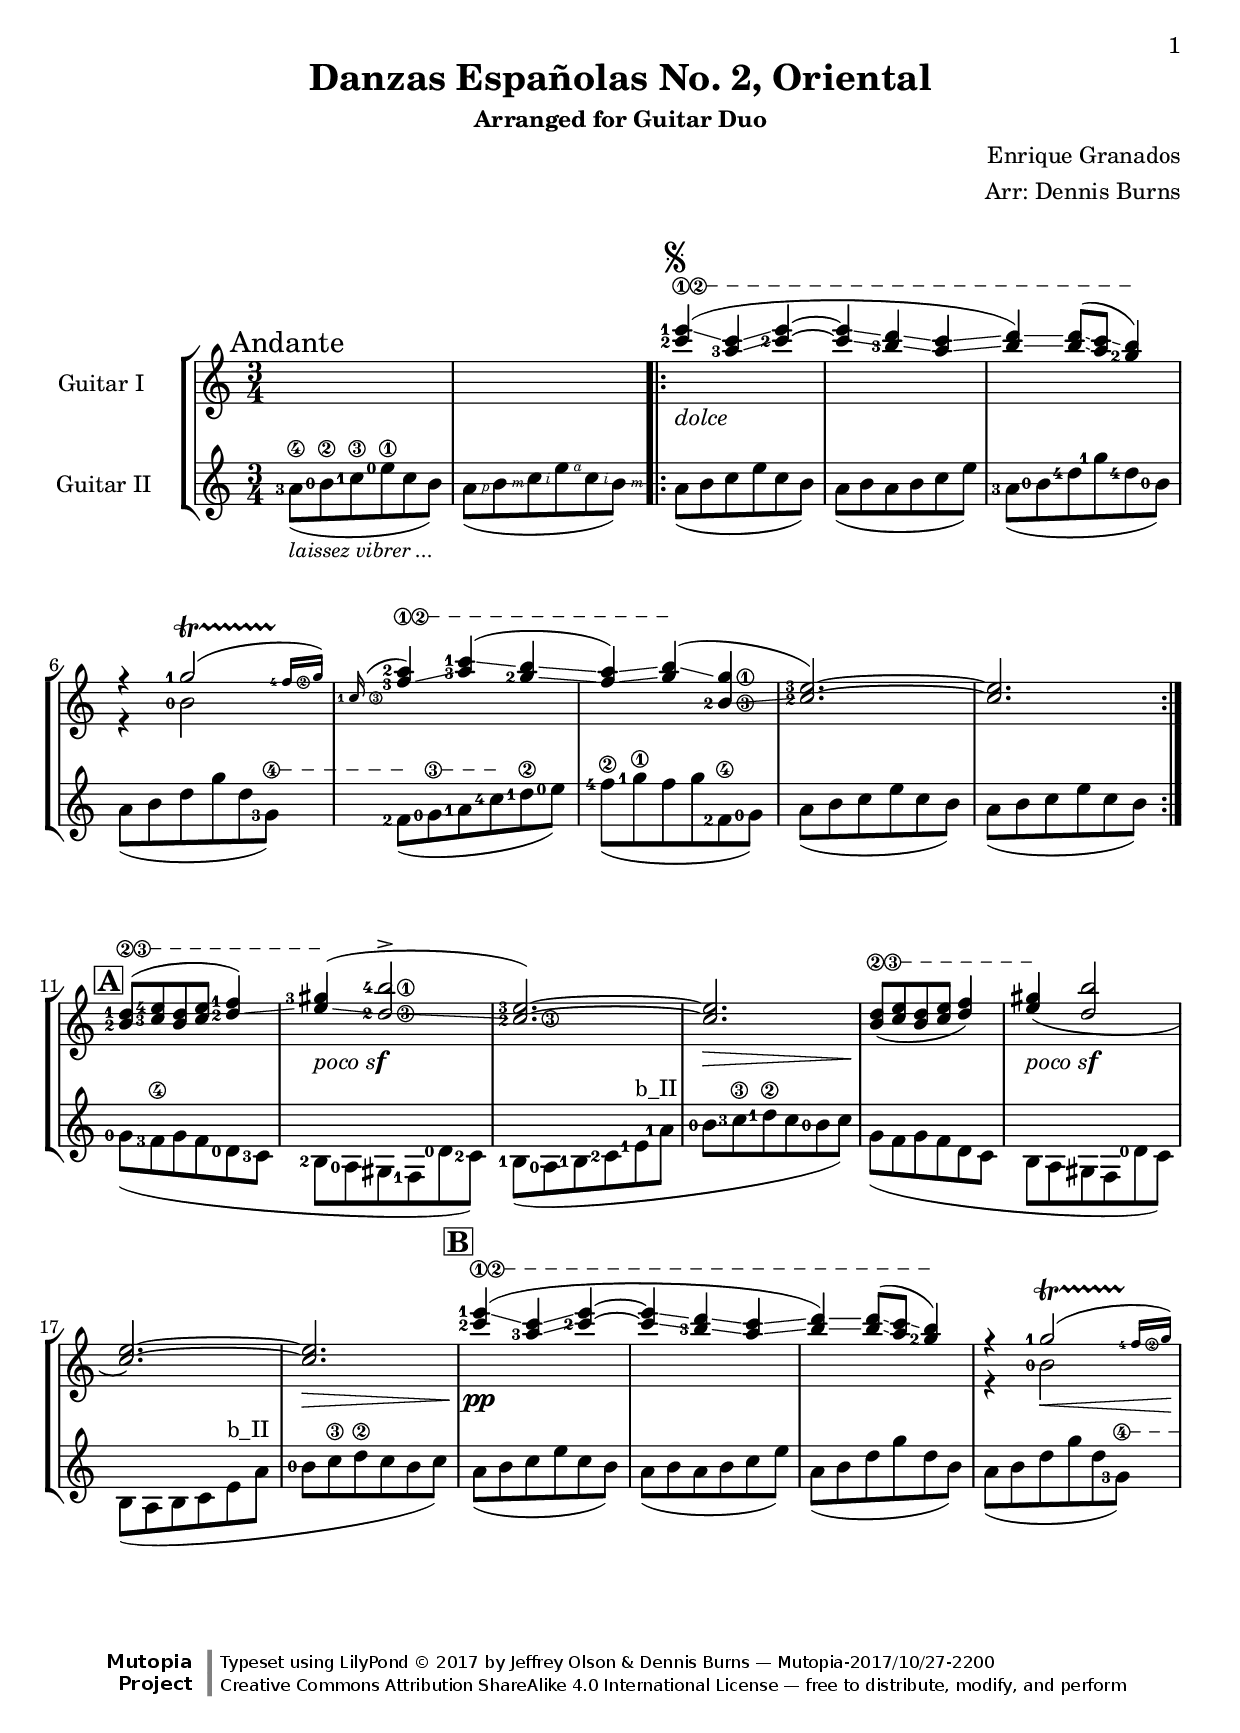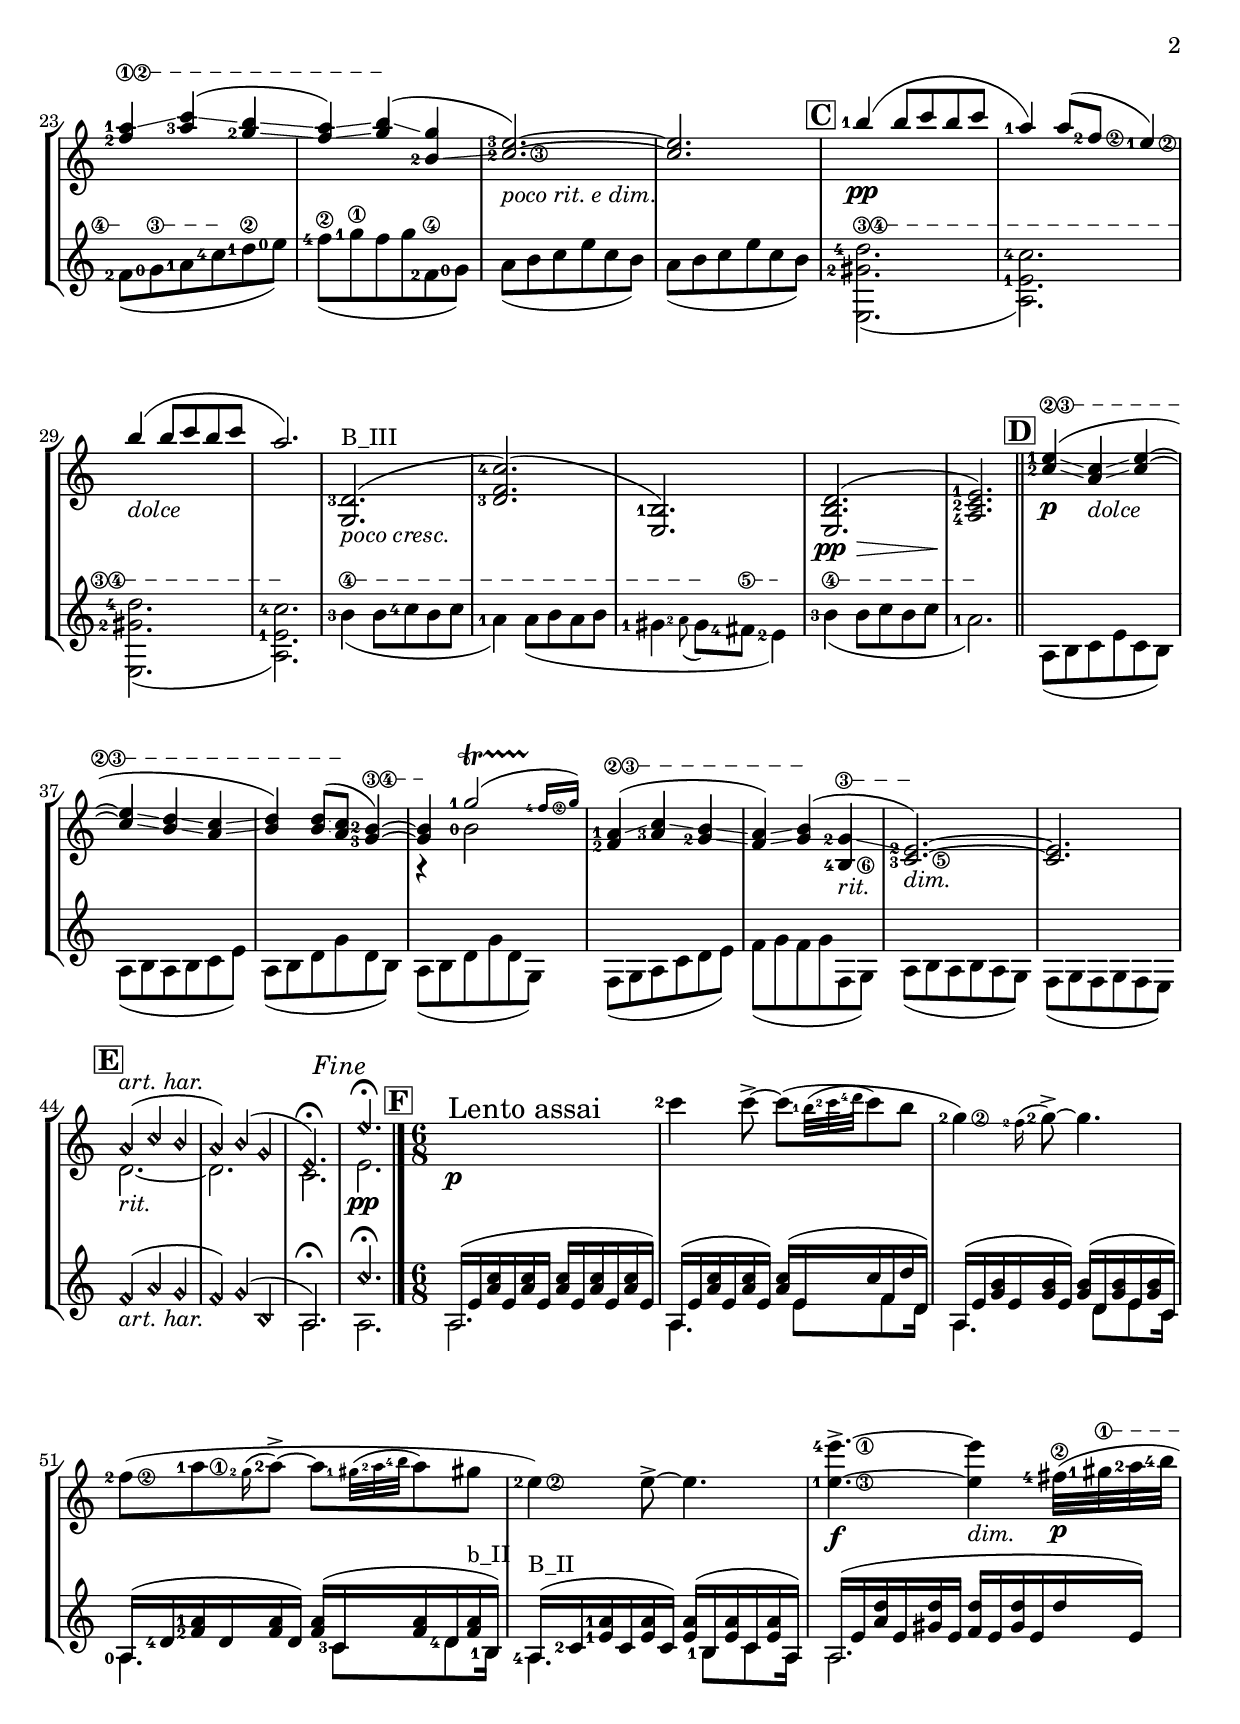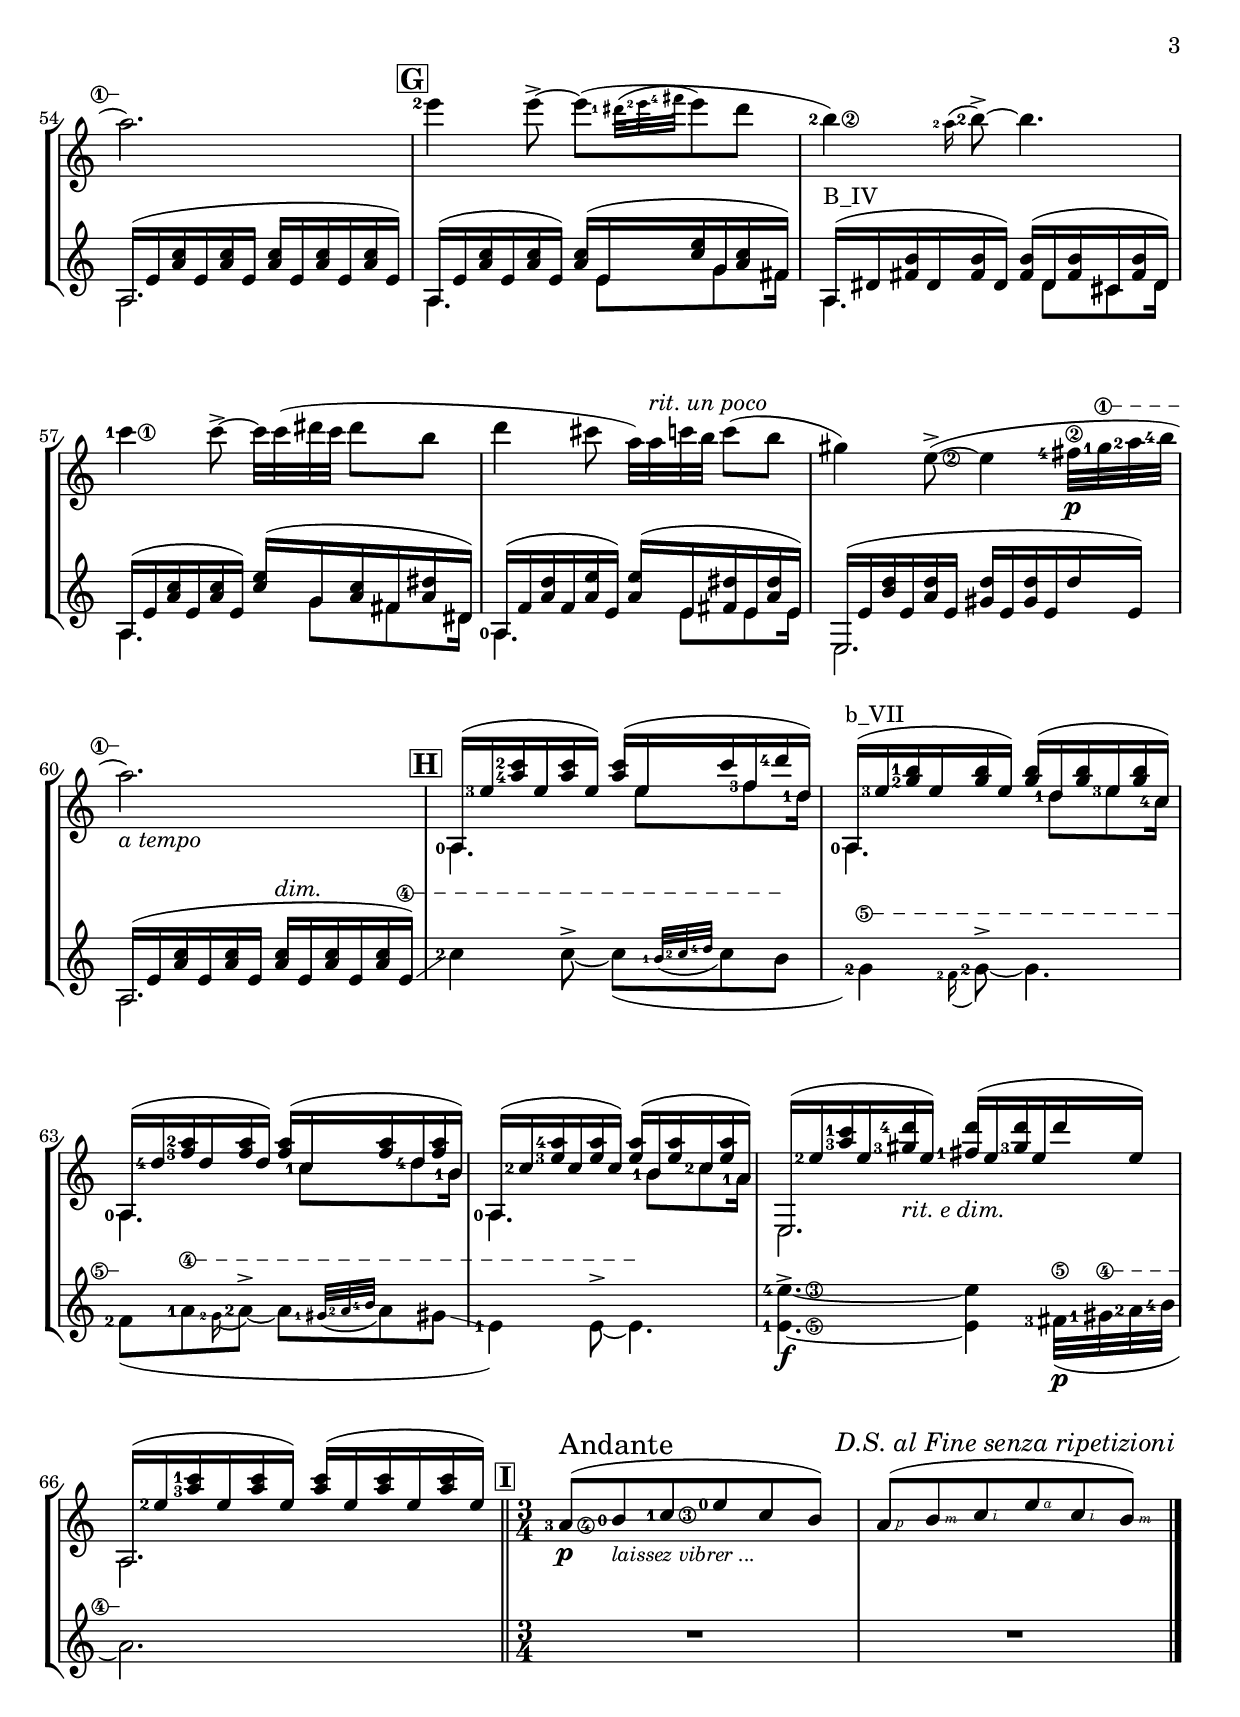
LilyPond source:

\version "2.18.2"

\header {
 title = "Danzas Españolas No. 2, Oriental"
 subtitle = \markup { \smaller "Arranged for Guitar Duo" }
 composer = "Enrique Granados" % d.1916
 arranger = "Arr: Dennis Burns"
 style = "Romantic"
 date = "1890"
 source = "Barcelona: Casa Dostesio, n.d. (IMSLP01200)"
 mytagline = ##f

 %            o_
 %       (\___\/_____/)
 %  ~ ~ ~ ~ ~ / ~ ~ ~ ~ ~ ~ ~
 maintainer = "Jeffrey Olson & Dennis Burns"
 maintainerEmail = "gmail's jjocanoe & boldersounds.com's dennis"
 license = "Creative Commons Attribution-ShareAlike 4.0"

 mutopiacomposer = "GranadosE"
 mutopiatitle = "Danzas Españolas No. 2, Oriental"
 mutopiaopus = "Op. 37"
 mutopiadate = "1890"
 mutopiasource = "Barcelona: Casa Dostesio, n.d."
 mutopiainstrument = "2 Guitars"

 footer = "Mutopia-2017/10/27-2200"
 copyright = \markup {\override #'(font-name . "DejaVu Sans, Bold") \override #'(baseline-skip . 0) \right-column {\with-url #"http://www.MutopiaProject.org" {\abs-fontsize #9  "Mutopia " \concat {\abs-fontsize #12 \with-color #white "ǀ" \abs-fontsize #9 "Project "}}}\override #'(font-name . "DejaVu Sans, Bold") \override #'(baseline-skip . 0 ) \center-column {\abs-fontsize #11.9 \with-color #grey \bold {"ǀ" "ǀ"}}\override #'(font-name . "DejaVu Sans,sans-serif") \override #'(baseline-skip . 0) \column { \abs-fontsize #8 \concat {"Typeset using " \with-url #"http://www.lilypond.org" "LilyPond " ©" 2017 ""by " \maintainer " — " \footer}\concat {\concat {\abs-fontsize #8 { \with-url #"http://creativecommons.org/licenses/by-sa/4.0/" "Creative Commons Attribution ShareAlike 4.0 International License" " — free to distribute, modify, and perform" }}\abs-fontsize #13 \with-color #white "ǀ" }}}
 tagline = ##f
}

\paper{
  %#(set-paper-size "a4")      %uncomment to test specific paper size
  %#(set-paper-size "letter")  %uncomment to test specific paper size
  indent = \indent + 8\mm
  top-margin = 8\mm
  bottom-margin = 8\mm
  ragged-last-bottom = ##f
  print-first-page-number = ##t
  evenHeaderMarkup = \oddHeaderMarkup % so all page numbers to right
  oddFooterMarkup = \markup { \column {
      \fill-line { \on-the-fly #first-page \column { \vspace #3 \fromproperty #'header:copyright } }
      \fill-line { \on-the-fly #last-page \fromproperty #'header:mytagline }
    }
  }
  evenFooterMarkup = \oddFooterMarkup
}

% suppress local file system path in pdf
#(ly:set-option 'point-and-click #f)

% guitar neck position indicators
pI    = ^\markup { "I" }
pII   = ^\markup { "II" }
pIII  = ^\markup { "III" }
pIV   = ^\markup { "IV" }
pV    = ^\markup { "V" }
pVI   = ^\markup { "VI" }
pVII  = ^\markup { "VII" }
pVIII = ^\markup { "VIII" }
pIX   = ^\markup { "IX" }
pX    = ^\markup { "X" }
pXI   = ^\markup { "XI" }
pXII  = ^\markup { "XII" }
pXIII = ^\markup { "XIII" }
pXVI  = ^\markup { "XVI" }

% parenthetic position reminders
ppI    = ^\markup { "(I)" }
ppII   = ^\markup { "(II)" }
ppIII  = ^\markup { "(III)" }
ppIV   = ^\markup { "(IV)" }
ppV    = ^\markup { "(V)" }
ppVI   = ^\markup { "(VI)" }
ppVII  = ^\markup { "(VII)" }
ppVIII = ^\markup { "(VIII)" }
ppIX   = ^\markup { "(IX)" }
ppX    = ^\markup { "(X)" }
ppXI   = ^\markup { "(XI)" }
ppXII  = ^\markup { "(XII)" }
ppXIII = ^\markup { "(XIII)" }

% suppress non-barre guitar neck position indicators
pI    = ^\markup { \null }
pII   = ^\markup { \null }
pIII  = ^\markup { \null }
pIV   = ^\markup { \null }
pV    = ^\markup { \null }
pVI   = ^\markup { \null }
pVII  = ^\markup { \null }
pVIII = ^\markup { \null }
pIX   = ^\markup { \null }
pX    = ^\markup { \null }
pXI   = ^\markup { \null }
pXII  = ^\markup { \null }
pXIII = ^\markup { \null }
pXVI  = ^\markup { \null }
ppI    = ^\markup { \null }
ppII   = ^\markup { \null }
ppIII  = ^\markup { \null }
ppIV   = ^\markup { \null }
ppV    = ^\markup { \null }
ppVI   = ^\markup { \null }
ppVII  = ^\markup { \null }
ppVIII = ^\markup { \null }
ppIX   = ^\markup { \null }
ppX    = ^\markup { \null }
ppXI   = ^\markup { \null }
ppXII  = ^\markup { \null }
ppXIII = ^\markup { \null }

% large barre
BpI    = ^\markup { "B_I" }
BpII   = ^\markup { "B_II" }
BpIII  = ^\markup { "B_III" }
BpIV   = ^\markup { "B_IV" }
BpV    = ^\markup { "B_V" }
BpVI   = ^\markup { "B_VI" }
BpVII  = ^\markup { "B_VII" }
BpVIII = ^\markup { "B_VIII" }
BpIX   = ^\markup { "B_IX" }
BpX    = ^\markup { "B_X" }
BpXI   = ^\markup { "B_XI" }
BpXII  = ^\markup { "B_XII" }

% small barre
bpI    = ^\markup { "b_I" }
bpII   = ^\markup { "b_II" }
bpIII  = ^\markup { "b_III" }
bpIV   = ^\markup { "b_IV" }
bpV    = ^\markup { "b_V" }
bpVI   = ^\markup { "b_VI" }
bpVII  = ^\markup { "b_VII" }
bpVIII = ^\markup { "b_VIII" }
bpIX   = ^\markup { "b_IX" }
bpX    = ^\markup { "b_X" }
bpXI   = ^\markup { "b_XI" }
bpXII  = ^\markup { "b_XII" }

% parenthetic small barre
bppI    = ^\markup { "(b_I)" }
bppIII  = ^\markup { "(b_III)" }

% left hand fingering locations
fingerLeft   = \set fingeringOrientations = #'(left)
fingerRight  = \set fingeringOrientations = #'(right)
fingerUp     = \set fingeringOrientations = #'(up)
fingerDown   = \set fingeringOrientations = #'(down)
fingerUpDown = \set fingeringOrientations = #'(up down)
fingerInStaff  = \override Fingering.staff-padding = #'()
fingerOutStaff = \revert Fingering.staff-padding

% right hand fingers
P = \rightHandFinger #1
I = \rightHandFinger #2
M = \rightHandFinger #3
A = \rightHandFinger #4

% right hand fingering locations
rhUp    = \set strokeFingerOrientations = #'(up)
rhDown  = \set strokeFingerOrientations = #'(down)
rhLeft  = \set strokeFingerOrientations = #'(left)
rhRight = \set strokeFingerOrientations = #'(right)

% string number locations
stringUp    = \set stringNumberOrientations = #'(up)
stringDown  = \set stringNumberOrientations = #'(down)
stringLeft  = \set stringNumberOrientations = #'(left)
stringRight = \set stringNumberOrientations = #'(right)

% harmonics
headHarmonic = \override Voice.NoteHead.style = #'harmonic
headRevert = \revert Voice.NoteHead.style

%high notes
hiE   = ^\markup{ \smaller E}
hiF   = ^\markup{ \smaller F}
hiFis = ^\markup{ \smaller \concat{ F \super \sharp }}
hiG   = ^\markup{ \smaller G}
hiGis = ^\markup{ \smaller \concat{ G \super \sharp }}
hiAes = ^\markup{ \smaller \concat{ A \super \flat }}
hiA   = ^\markup{ \smaller A}
hiBes = ^\markup{ \smaller \concat{ B \super \flat }}
hiB   = ^\markup{ \smaller B}

% tuplets
hideTupletNumber = \override TupletNumber.stencil = ##f
unhideTupletNumber = \revert TupletNumber.stencil
hideTupletBracket = \override TupletBracket.bracket-visibility = ##f

% stems
longStem = \override Stem.details.beamed-lengths = #'(5)
shortStem = \override Stem.details.beamed-lengths = #'(3)
revertStemLength = \revert Stem.details.beamed-lengths

% grappoggiaccaturamata
gr =
#(define-music-function (parser location music) (ly:music?)
   #{ \grace { #music } #})
ap =
#(define-music-function (parser location music) (ly:music?)
   #{ \appoggiatura { #music } #})
ac =
#(define-music-function (parser location music) (ly:music?)
   #{ \acciaccatura { #music } #})
fe = \fermata

% from snippets + dashed line
onOneString =
#(define-music-function (parser location strA) (string?)
   #{
     \override TextSpanner.direction = #UP
     \override TextSpanner.style = #'dashed-line
     \override TextSpanner.dash-fraction = #.5
     \override TextSpanner.dash-period = #2.0
     \override TextSpanner.font-size = #-5
     \override TextSpanner.bound-details.left.stencil-align-dir-y = #CENTER
     \override TextSpanner.bound-details.left.text =
       \markup  { \circle \number #strA }
   #})
onTwoStrings =
#(define-music-function (parser location strA strB) (string? string?)
   #{
     \override TextSpanner.direction = #UP
     \override TextSpanner.style = #'dashed-line
     \override TextSpanner.dash-fraction = #.5
     \override TextSpanner.dash-period = #2.0
     \override TextSpanner.font-size = #-5
     \override TextSpanner.bound-details.left.stencil-align-dir-y = #CENTER
     \override TextSpanner.bound-details.left.text =
       \markup \concat { \circle \number #strA \circle \number #strB }
   #})
noStrings = \stopTextSpan

% let ring (laissez vibrer ties)
lvib = \markup { \smaller \italic "laissez vibrer ..." }
lv = \laissezVibrer
lvDown = \override LaissezVibrerTie.direction = #DOWN
lvExtent = #(define-music-function (parser location further) (number?) #{
     % from lilypond-user Nick Payne
     \override LaissezVibrerTie.X-extent = #'(0 . 0)
     \override LaissezVibrerTie.details.note-head-gap = #(/ further -2)
     \override LaissezVibrerTie.extra-offset = #(cons (/ further 2) 0)
#})

% standard rehearsal marks
markBox = \set Score.markFormatter = #format-mark-box-alphabet
mrk = \mark \default

% DS marks
segno = \markup {\musicglyph #"scripts.segno" }
setMarksRight = \override Score.RehearsalMark #'self-alignment-X = #RIGHT
markFine = \mark \markup { \smaller \italic "Fine" }
markDsFine = \mark \markup { \smaller \italic "D.S. al Fine" }
markDsNoRep = \mark \markup { \smaller \italic "D.S. al Fine senza ripetizioni" }

% expressive marks
dol = \markup { \italic "dolce" }
fin = \markup { \italic "fine" }
arh = \markup { \italic "art. har." }
lea = \markup { \huge "Lento assai" }
adt = \markup { \huge "Andante" }
psf = \markup { \italic \concat { "poco s" \larger \bold "f" } }
prd = \markup { \italic "poco rit. e dim." }
pcr = \markup { \italic "poco cresc." }
dim = \markup { \italic "dim." }
rit = \markup { \italic "rit." }
red = \markup { \italic "rit. e dim." }
rup = \markup { \italic "rit. un poco" }
atm = \markup { \italic "a tempo" }
una = \markup { \italic "una corda" }
gl = \glissando

\markup { \vspace #1 } % vertical space before first system

upperInstrument = \markup{ "Guitar I   " }
upperVoice = \transpose c c' {
  % within this body, c will show as middle C on a guitar staff
  \mergeDifferentlyHeadedOn
  \mergeDifferentlyDottedOn
  \fingerLeft
  \stringRight
  \markBox
  \time 3/4
  \tempo 4=80
  \mark "Andante"
  s2. | %1
  s2. | %2
  \repeat volta 2 {
    \onTwoStrings "1" "2"
    \set glissandoMap = #'((0 . 0))
    <e''-1 c''-2>4(\pXII\gl^\segno_\dol\startTextSpan
    \set glissandoMap = #'()
    <c'' a'-3>\pVIII\gl
    <e'' c''-2>~\pXII | %3
    <e'' c''>4\gl <d'' b'-3>\pX\gl <c'' a'>\pVIII\gl | %4
    <d'' b'>\pX)\gl <d'' b'>8(\gl
    \set glissandoMap = #'((0 . 0))
    <c'' a'>\pVIII\gl <b' g'-2>4\pVII)\stopTextSpan | %5
    #(define afterGraceFraction (cons 15 16))
    << {
      r4 \afterGrace <g'-1>2\pIII\startTrillSpan( { <f'-4\2>16\stopTrillSpan g') } | %6
       } \\ {
      \fingerLeft
      r4 <b-0>2
    } >>
    \ap { <c'-1\3>16\pV }
    \set glissandoMap = #'((1 . 1))
    <a'-2 f'-3>4\gl\startTextSpan
    \set glissandoMap = #'((0 . 0))
    <c''-1 a'-3>\pVIII(\gl
    \set glissandoMap = #'()
    <b' g'-2>\pVII\gl | %7
    <a' f'>4\pV)\gl
    \set glissandoMap = #'((0 . 0))
    <b' g'>\pVII\stopTextSpan(\gl
    \set glissandoMap = #'((1 . 1))
    <g'\1 b-2\3>\pIII\gl | %8
    <e'-3 c'-2>2.)\pIV~ | %9
    <e' c'>2. | %10
  }

  \mrk
  \onTwoStrings "2" "3"
  <d'-1 b-2>8\pIII\startTextSpan( <e'-4 c'-3> <d' b> <e' c'>
  \set glissandoMap = #'((1 . 1))
  <f'-1 d'-2>4\pVI)\gl | %11
  <gis'-3 e'>4\pVIII\stopTextSpan(\gl_\psf <b'-4\1 d'-2\3>2\pVI\gl^> | %12
  <e'-3 c'-2\3>2.)~\pIV | %13
  <e' c'>2.\> | %14
  <d' b>8\startTextSpan\pIII_(\! <e' c'> <d' b> <e' c'> <f' d'>4\pVI) | %15
  <gis' e'>4\stopTextSpan\pVIII_(_\psf <b' d'>2\pVI | %16
  <e' c'>2.\pIV)~ | %17
  <e' c'>2.\> | %18

  \mrk
  \onTwoStrings "1" "2"
  \set glissandoMap = #'((0 . 0))
  <e''-1 c''-2>4\startTextSpan(\pXII\gl\!\pp
  \set glissandoMap = #'()
  <c'' a'-3>\pVIII\gl
  <e'' c''-2>~\pXII | %19
  <e'' c''>4\gl <d'' b'-3>\pX\gl <c'' a'>\pVIII\gl | %20
  <d'' b'>\pX)\gl <d'' b'>8(\gl
  \set glissandoMap = #'((0 . 0))
  <c'' a'>\pVIII\gl <b' g'-2>4\stopTextSpan\pVII) | %21
  << {
    r4 \afterGrace <g'-1>2\<\startTrillSpan( { <f'-4\2>16\stopTrillSpan g') } | %22
     } \\ {
       \fingerLeft
       r4 <b-0>2
  } >>
  \set glissandoMap = #'((0 . 0))
  <a'-1 f'-2>4\startTextSpan\pV\gl\!
  <c'' a'-3>\pVIII(\gl
  \set glissandoMap = #'()
  <b' g'-2>\pVII\gl | %23
  <a' f'>4\pV)\gl
  \set glissandoMap = #'((0 . 0))
  <b' g'>\stopTextSpan\pVII(\gl
  \set glissandoMap = #'((1 . 1))
  <g' b-2>\pIII\gl | %24
  <e'-3 c'-2\3>2.)\pIV~_\prd | %25
  <e' c'>2. | %26

  \mrk
  <b'-1>4\pVII(\pp b'8 c'' b' c'' | %27
  <a'-1>4) a'8( <f'-2\2> <e'-1\2>4) | %28
  b'4\pVII(_\dol b'8 c'' b' c'' | %29
  a'2.\pV) | %30

  <d-3 g,>2.(\BpIII_\pcr | %31
  <c'-4 f d-3>)( | %32
  <b,-1 e,>2.)\pII | %33
  <d b, e,>2.(\pp\> | %34
  <e-1 c-2 a,-4>2.)\! | %35
  \bar "||"

  \mrk
  \onTwoStrings "2" "3"
  \set glissandoMap = #'()
  <e'-1 c'-2>4\startTextSpan(\pV\gl\p <c' a>\pI\gl_\dol <e' c'>~\pV | %36
  <e' c'>4\gl
  <d' b>\pIII\gl <c' a>\pI\gl | %37
  <d' b>)\pIII <d' b>8(\gl
  \set glissandoMap = #'((0 . 0))
  <c' a>\stopTextSpan\pI
  \onTwoStrings "3" "4" <b-2 g-3>4~\startTextSpan)\pIII | %38
  << {
    <b g>4\stopTextSpan \afterGrace <g'-1>2\pIII\startTrillSpan( { <f'-4\2>16\stopTrillSpan g') } | %39
     } \\ {
       \fingerLeft
       r4 <b-0>2
  } >>
  \onTwoStrings "2" "3"
  <a-1 f-2>4\startTextSpan\pII\gl( <c' a-3>4\pV\gl
  \set glissandoMap = #'()
  <b g-2>\pIV\gl | %40
  <a f>4)\gl
  \set glissandoMap = #'((0 . 0))
  <b g>\stopTextSpan(\pIV
  \onOneString "3" <g-2 b,-4\6>\startTextSpan\gl_\rit | %41
  <e-2 c-3\5>2.)~\stopTextSpan\pI_\dim | %42
  <e c>2. | %43

  \mrk
  << { \headHarmonic
       a4^\arh( c' b | %44
       a4) b( g | %45
       e2.\fe) | %46
       \markFine
       e'2.\fe\pp | %47
       \headRevert
     } \\ {
       d2.~_\rit | %44
       d2. | %45
       c2. | %46
       e2. | %47
  } >>
  \bar "|."

  \time 6/8
  \tempo 8=90
  \mrk
  s2.^\lea\p | %48
  \stemDown
  <c''-2>4\pVII c''8^>~ c''8([ \ap { <b'-1>32 <c''-2> <d''-4> } c''8 b'] | %49
  <g'-2\2>4) \ap { <f'-2>16\pV } <g'-2>8^>~ g'4.\pVII | %50
  <f'-2\2>8\pV( <a'-1\1> \ap { <g'-2>16\pII } <a'-2>8^>~ a'\pIV[ \ap { <gis'-1>32 <a'-2> <b'-4> } a'8 gis'!] | %51
  <e'-2\2>4) e'8^>~ e'4. | %52
  <e''-4\1 e'-1\3>4.^>\pIX\f~ <e'' e'>4_\dim
  \stringUp<fis'-4\2>32\p([ \onOneString "1" <gis'-1>\startTextSpan <a'-2> <b'-4>] | %53
  a'2.)\stopTextSpan | %54
  \stringRight

  \mrk
  <e''-2>4\pXI e''8^>~ e''8([ \ap { <dis''-1>32 <e''-2> <fis''-4> } e''8 dis''] | %55
  <b'-2\2>4) \ap { <a'-2>16\pIX } <b'-2>8^>~ b'4.\pXI | %56
  <c''-1\1>4\pVIII c''8^>~ c''32 c''( dis'' c'' dis''8[ b'\pVII] | %57
  <d''>4 cis''8 a'32\pV) a'^\rup c'' b' c''8([ b'] | %58
  <gis'>4)\pIV <e'\2>8^>(~ e'4
  \stringUp<fis'-4\2>32\p[ \onOneString "1" <gis'-1>\startTextSpan <a'-2> <b'-4>] | %59
  a'2.)_\atm\stopTextSpan | %60
  \stringRight

  \mrk
  << {
    <a,-0>16(\pVIII <e'-3> <c''-2 a'-4> e' <c'' a'> e') <c'' a'>( e' <c''> <f'-3> <d''-4> <d'-1>) | %61
    <a,-0>16(\bpVII <e'-3> <b'-1 g'-2> e' <b' g'> e') <b' g'>( <d'-1> <b' g'> <e'-3> <b' g'> <c'-4>) | %62
    <a,-0>16(\pIV <d'-4> <a'-2 f'-3> d' <a' f'> d') <a' f'>( <c'-1> <a' f'> <d'-4> <a' f'> <b-1>) | %63
    <a,-0>16(\ppIV <c'-2> <a'-4 e'-3> c' <a' e'> c') <a' e'>( <b-1> <a' e'> <c'-2> <a' e'>\pII <a-1>) | %64
    <e,>16(\pVIII <e'-2> <c''-1 a'-3> e' <d''-4 gis'-3>_\red e') <d'' fis'-1>( e' <d'' gis'-3> <e'> <d''> <e'>) | %65
    <a,>16( <e'-2> <c''-1 a'-3> e' <c'' a'> e') <c'' a'>( e' <c'' a'> e' <c'' a'> e') | %66
  } \\ {
    a,4. s16 e'8 f'8 d'16 | %61
    a,4. s16 d'8 e'8 c'16 | %62
    a,4. s16 c'8 d'8 <b>16 | %63
    a,4. s16 b8 c'8 a16 | %64
    e,2. | %65
    a,2. | %66
  } >>
  \bar "||"

  \time 3/4
  \tempo 4=80
  \mrk
  <a-3\4>8(\pV^\adt\p <b-0>_\lvib <c'-1\3> <e'-0> c' b) | %67
  a8\P( b\M c'\I e'\A c'\I b\M) | %68
  \setMarksRight
  \markDsNoRep
  \bar"|."
}

  %<< {
  %} \\ {
  %} >>




lowerInstrument = \markup{ "Guitar II  " }
lowerVoice = \transpose c c' {
  % within this body, c will show as middle C on a guitar staff
  \mergeDifferentlyHeadedOn
  \mergeDifferentlyDottedOn
  \fingerLeft
  \stringUp
  \time 3/4
  <a-3\4>8(\pV_\lvib <b-0\2> <c'-1\3> <e'-0\1> c' b) | %1
  a8\P( b\M c'\I e'\A c'\I b\M) | %2
  a8(\ppV b c' e' c' b) | %3
  a8( b a b c' e') | %4
  <a-3>8( <b-0> <d'-4> <g'-1>\ppIII <d'-4> <b-0>) | %5
  a8( b d' g' d'
  \onOneString "4" <g-3>)\startTextSpan | %6
  <f-2>8(\pII\stopTextSpan
  \onOneString "3" <g-0>\startTextSpan <a-1> <c'-4>\stopTextSpan <d'-1\2>\pIII <e'-0>) | %7
  <f'-4\2>8( <g'-1\1> f' g' <f-2\4> <g-0>) | %8
  a8(\pV b c' e' c' b) | %9
  a8( b c' e' c' b) | %10

  <g-0>8\pI( <f-3\4> g f <d-0> <c-3> | %11
  <b,-2>8 <a,-0> gis, <f,-1> <d-0> <c-2>\pII) | %12
  <b,-1>8( <a,-0> <b,-1> <c-2> <e-1>\bpII <a-1> | %13
  <b-0>8 <c'-3\3>\pIII <d'-1\2> c' <b-0> <c'>) | %14
  g8\pI( f g f d c | %15
  b,8 a, gis, f, <d-0>\pII c) | %16
  b,8( a, b, c e\bpII a | %17
  <b-0>8 <c'\3>\pIII <d'\2> c' b c') | %18

  a8( b c' e' c' b) | %19
  a8( b a b c' e') | %20
  a8( b d' g'\ppIII d' b) | %21
  a8( b d' g' d'
  \onOneString "4" <g-3>)\startTextSpan | %6
  <f-2>8(\pII\stopTextSpan
  \onOneString "3" <g-0>\startTextSpan <a-1> <c'-4>\stopTextSpan <d'-1\2>\pIII <e'-0>) | %7
  <f'-4\2>8( <g'-1\1> f' g' <f-2\4> <g-0>) | %24
  \stringRight
  a8(\pV b c' e' c' b) | %25
  a8( b c' e' c' b) | %26
  \onTwoStrings "3" "4"
  <d'-4 gis-2 e,>2.\pIV(\startTextSpan | %27
  <c'-4 e-1 a,>2.\pII) | %38
  <d'-4 gis-2 e,>2.\pIV( | %29
  <c'-4 e-1 a,>2.\pII)\stopTextSpan | %30

  \onOneString "4"
  <b-3>4\startTextSpan(\pVII b8 <c'-4> b c' | %31
  <a-1>4) a8( b a b | %32
  <gis-1>4\pVI \ap { <a-2>8 } gis8\stopTextSpan
  \onOneString "5" <fis-4>\startTextSpan <e-2>4)\stopTextSpan | %33
  \onOneString "4"
  <b-3>4\startTextSpan\pVII( b8 c' b c' %34
  <a-1>2.)\stopTextSpan | %35

  a,8\pI( b, c e c b,) | %36
  a,8( b, a, b, c e) | %37
  a,8( b, d g d b,) | %38
  a,8( b, d g d <g,>) | %39
  <f,>8( <g,> <a,> <c> <d> <e>) | %40
  <f>8( <g> f g <f,> <g,>) | %41
  a,8( b, a, b, a, g,) | %42
  f,8( g, f, g, f, e,) | %43

  << { \headHarmonic
       f4_\arh( a g | %44
       f4) g( b, | %45
       \headRevert
       a,2.\fe) | %46
       \headHarmonic
       c'2.\fe | %47
       \headRevert
     } \\ {
       s2. | %44
       s2. | %45
       a,2. | %46
       a,2. | %47
  } >>


  \time 6/8
  << {
    \fingerLeft
    a,16\pI( e <c' a> e <c' a> e <c' a> e <c' a> e <c' a> e) | %48
    a,16( e <c' a> e <c' a> e) <c' a>( e <c'> f <d'> d) | %49
    a,16( e <b g> e <b g> e) <b g>( d <b g> e <b g> c) | %50
    <a,-0>16(\pII <d-4> <a-1 f-2> d <a f> d) <a f>( <c-3> <a f> <d-4> <a f>\bpII b,) | %51
    <a,-4>16(\BpII <c-2> <a-1 e-1> c <a e> c) <a e>( <b,-1> <a e> <c> <a e> a,) | %52
    a,16\pI( e <d' a> e <d' gis> e <d' f> e <d' gis> e <d'> e) | %53
    a,16( e <c' a> e <c' a> e <c' a> e <c' a> e <c' a> e) | %54
    a,16( e <c' a> e <c' a> e) <c' a>( e <e' c'> g <c' a> fis) | %55
    a,16\BpIV( dis <b fis> dis <b fis> dis) <b fis>( dis <b fis> cis <b fis> dis) | %56
    a,16(\pI e <c' a> e <c' a> e) <e' c'>( g <c' a> fis <dis' a> dis) | %57
    <a,-0>16(\pII f <d' a> f <e' a> e) <e' a>( e <dis' fis> e <dis' a> e) | %58
    e,16(\pII e <d' b> e <d' a> e <d' gis>\pI e <d' gis> e <d'> e) | %59
    a,16( e <c' a> e <c' a> e <c' a>^\dim e <c' a> e <c' a> e) | %60
  } \\ {
    a,2. | %48
    a,4. s16 e8 f8 d16 | %49
    a,4. s16 d8 e8 c16 | %50
    a,4. s16 c8 d8 <b,-1>16 | %51
    a,4. s16 b,8 c8 a,16 | %52
    a,2. | %53
    a,2. | %54
    a,4. s16 e8 g8 fis16 | %55
    a,4. s16 dis8 cis8 dis16 | %56
    a,4. s16 g8 fis8 dis16 | %57
    a,4. s16 e8 e8 e16 | %58
    e,2. | %59
    a,2. | %60
  } \\ {
  } \\ {
    s2. * 12 | %48-59
    \onOneString "4"
    s4. s4 s16 \once \hideNotes e\gl\startTextSpan | % use voice 4 to start glissando
  } >>

  << {
  } \\ {
    s2. %61
    \onOneString "5"
    <g-2>4\startTextSpan
  } \\ {
  } \\ {
    \fingerLeft
    \stringRight
    <c'-2>4\pIX % use voice 4 to complete glissando
    c'8^>~ c'8([ \ap { \stemUp <b-1>32 <c'-2> <d'-4> \stemDown } c'8 b]\stopTextSpan | %61
    \once \hideNotes g4) % and to terminate the slur
  } >>
   \ap { <f-2>16\pVII } <g-2>8^>~ g4.\pIX | %62
  <f-2>8\stopTextSpan\pVII(
  \onOneString "4"
  <a-1>\startTextSpan \ap { <g-2>16\pIV } <a-2>8^>~ a\pVI[
  \ap { \stemUp <gis-1>32 <a-2> <b-4> \stemDown } a8 gis!\gl] | %63
  <e-1>4) e8^>~ e4.\stopTextSpan | %64
  <e'-4\3 e-1\5>4.^>\f\pII~ <e' e>4
  \stringUp <fis-3\5>32\p\pVI([
  \onOneString "4" <gis-1>\startTextSpan <a-2> <b-4>] | %65
  a2.)\stopTextSpan | %66

  \override MultiMeasureRest.staff-position = #0
  R | %67
  R | %68
}

\score {
  \context StaffGroup <<
    \context Staff = "up" \with { instrumentName = \upperInstrument } <<
      \set Staff.midiInstrument = #"acoustic grand"
      \clef "treble"
      \time 3/4
      \context Voice = "1" { \voiceOne \upperVoice }
     >>
    \context Staff = "dn" \with { instrumentName = \lowerInstrument } <<
      \set Staff.midiInstrument = #"acoustic grand"
      \clef "treble"
      \time 3/4
      \context Voice = "2" { \voiceTwo \lowerVoice }
     >>
  >>
  \layout { \set Score.tempoHideNote = ##t }
  \midi {
    \transposition c % guitar plays octave lower than written
    \context {
      \Voice
      \remove "Dynamic_performer"
    }
  }
}
